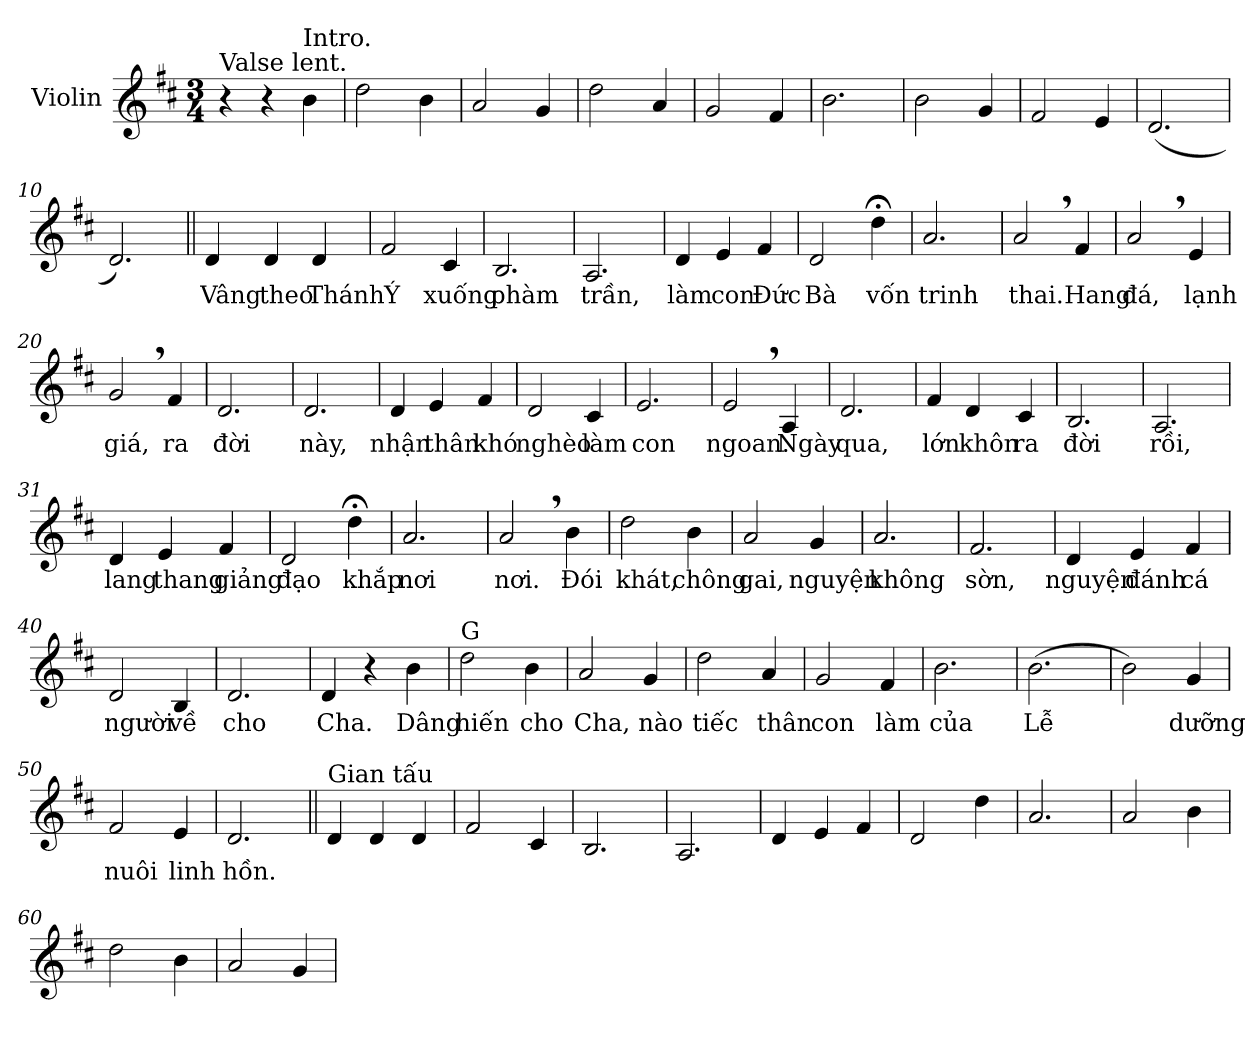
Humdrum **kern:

**kern	**text
*part1	*part1
*staff1	*staff1
*I"Violin	*
*I'Vln.	*
*clefG2	*
*k[f#c#]	*
*D:	*
*M3/4	*
=1	=1
!LO:TX:a:t=Valse lent.	!
4r	.
4r	.
!LO:TX:a:t=Intro.	!
4b\	.
=2	=2
2dd\	.
4b\	.
=3	=3
2a/	.
4g/	.
=4	=4
2dd\	.
4a/	.
=5	=5
2g/	.
4f#/	.
=6	=6
2.b\	.
=7	=7
2b\	.
4g/	.
=8	=8
2f#/	.
4e/	.
=9	=9
(2.d/	.
=10	=10
2.d/)	.
!!LO:LB:g=z
=11||	=11||
4d/	Vâng
4d/	theo
4d/	Thánh
=12	=12
2f#/	Ý
4c#/	xuống
=13	=13
2.B/	phàm
=14	=14
2.A/	trần,
=15	=15
4d/	làm
4e/	con
4f#/	Đức
=16	=16
2d/	Bà
4dd;<\	vốn
=17	=17
2.a/	trinh
!!LO:LB:g=z
=18	=18
2a,/	thai.
4f#/	Hang
=19	=19
2a,/	đá,
4e/	lạnh
=20	=20
2g,/	giá,
4f#/	ra
=21	=21
2.d/	đời
=22	=22
2.d/	này,
=23	=23
4d/	nhận
4e/	thân
4f#/	khó
=24	=24
2d/	nghèo
4c#/	làm
!!LO:LB:g=z
=25	=25
2.e/	con
=26	=26
2e,/	ngoan.
4A/	Ngày
=27	=27
2.d/	qua,
=28	=28
4f#/	lớn
4d/	khôn
4c#/	ra
=29	=29
2.B/	đời
=30	=30
2.A/	rồi,
=31	=31
4d/	lang
4e/	thang
4f#/	giảng
!!LO:LB:g=z
=32	=32
2d/	đạo
4dd;<\	khắp
=33	=33
2.a/	nơi
=34	=34
2a,/	nơi.
4b\	Đói
=35	=35
2dd\	khát,
4b\	chông
=36	=36
2a/	gai,
4g/	nguyện
=37	=37
2.a/	không
=38	=38
2.f#/	sờn,
!!LO:LB:g=z
=39	=39
4d/	nguyện
4e/	đánh
4f#/	cá
=40	=40
2d/	người
4B/	về
=41	=41
2.d/	cho
=42	=42
4d/	Cha.
4r	.
4b\	Dâng
=43	=43
!LO:TX:a:t=G	!
2dd\	hiến
4b\	cho
=44	=44
2a/	Cha,
4g/	nào
!!LO:LB:g=z
=45	=45
2dd\	tiếc
4a/	thân
=46	=46
2g/	con
4f#/	làm
=47	=47
2.b\	của
=48	=48
(2.b\	Lễ
=49	=49
2b\)	.
4g/	dưỡng
=50	=50
2f#/	nuôi
4e/	linh
=51	=51
2.d/	hồn.
=52||	=52||
!LO:TX:a:t=Gian tấu	!
4d/	.
4d/	.
4d/	.
=53	=53
2f#/	.
4c#/	.
!!LO:LB:g=z
=54	=54
2.B/	.
=55	=55
2.A/	.
=56	=56
4d/	.
4e/	.
4f#/	.
=57	=57
2d/	.
4dd\	.
=58	=58
2.a/	.
=59	=59
2a/	.
4b\	.
=60	=60
2dd\	.
4b\	.
=61	=61
2a/	.
4g/	.
=	=
*-	*-
